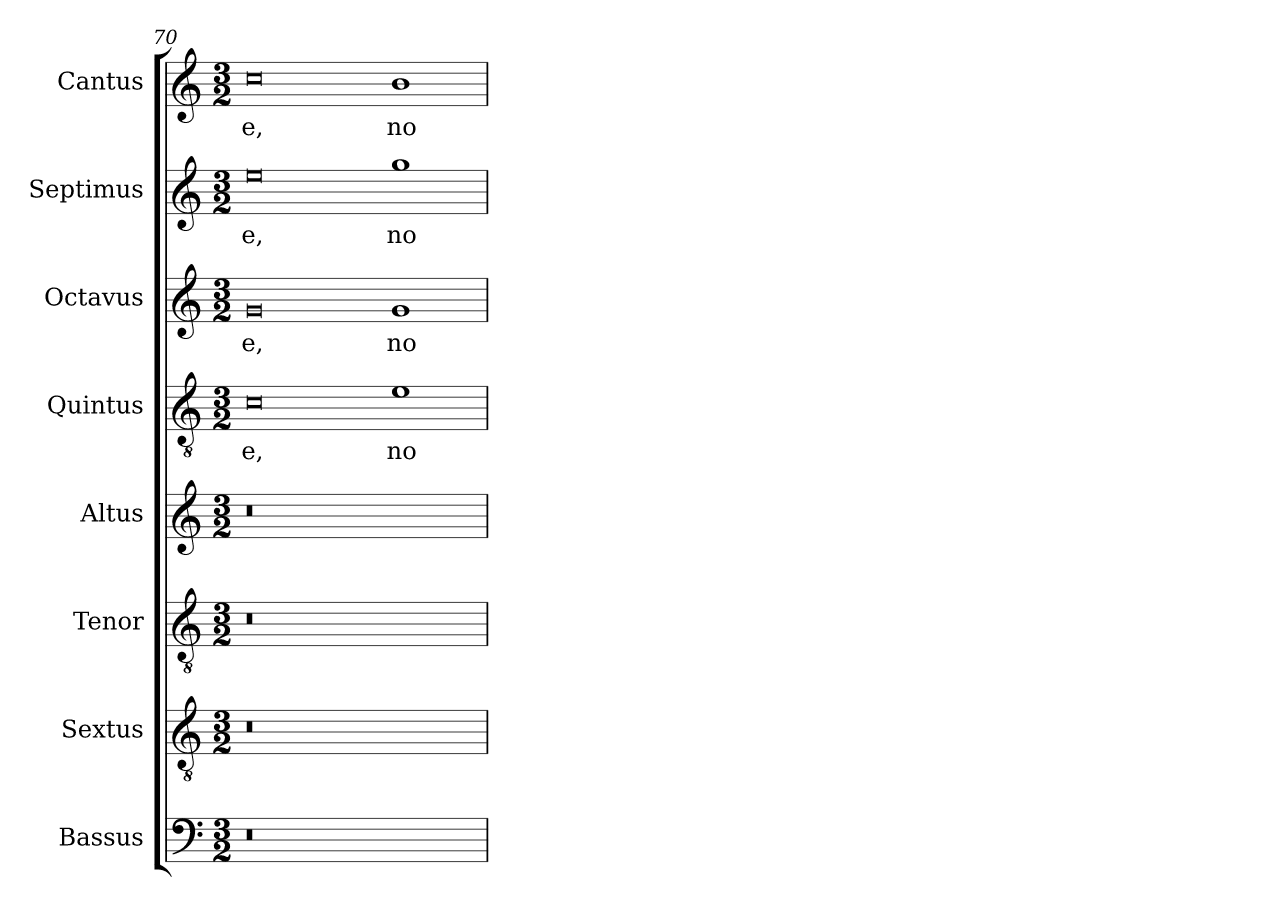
**kern	**kern	**kern	**kern	**kern	**text	**kern	**text	**kern	**text	**kern	**text
*part8	*part7	*part6	*part5	*part4	*part4	*part3	*part3	*part2	*part2	*part1	*part1
*staff8	*staff7	*staff6	*staff5	*staff4	*staff4	*staff3	*staff3	*staff2	*staff2	*staff1	*staff1
*I"Bassus	*I"Sextus	*I"Tenor	*I"Altus	*I"Quintus	*	*I"Octavus	*	*I"Septimus	*	*I"Cantus	*
*clefF4	*clefGv2	*clefGv2	*clefG2	*clefGv2	*	*clefG2	*	*clefG2	*	*clefG2	*
*M3/2	*M3/2	*M3/2	*M3/2	*M3/2	*	*M3/2	*	*M3/2	*	*M3/2	*
=70	=70	=70	=70	=70	=70	=70	=70	=70	=70	=70	=70
!	!	!	!	!	!LO:LY:b:cj	!	!LO:LY:b:cj	!	!LO:LY:b:cj	!	!LO:LY:b:cj
0.r	0.r	0.r	0.r	0c	e,	0g	-e,	0ee	-e,	0cc	e,
!	!	!	!	!	!LO:LY:b:cj	!	!LO:LY:b:cj	!	!LO:LY:b:cj	!	!LO:LY:b:cj
.	.	.	.	1e	no	1g	no-	1gg	no-	1b	no
=	=	=	=	=	=	=	=	=	=	=	=
*-	*-	*-	*-	*-	*-	*-	*-	*-	*-	*-	*-
